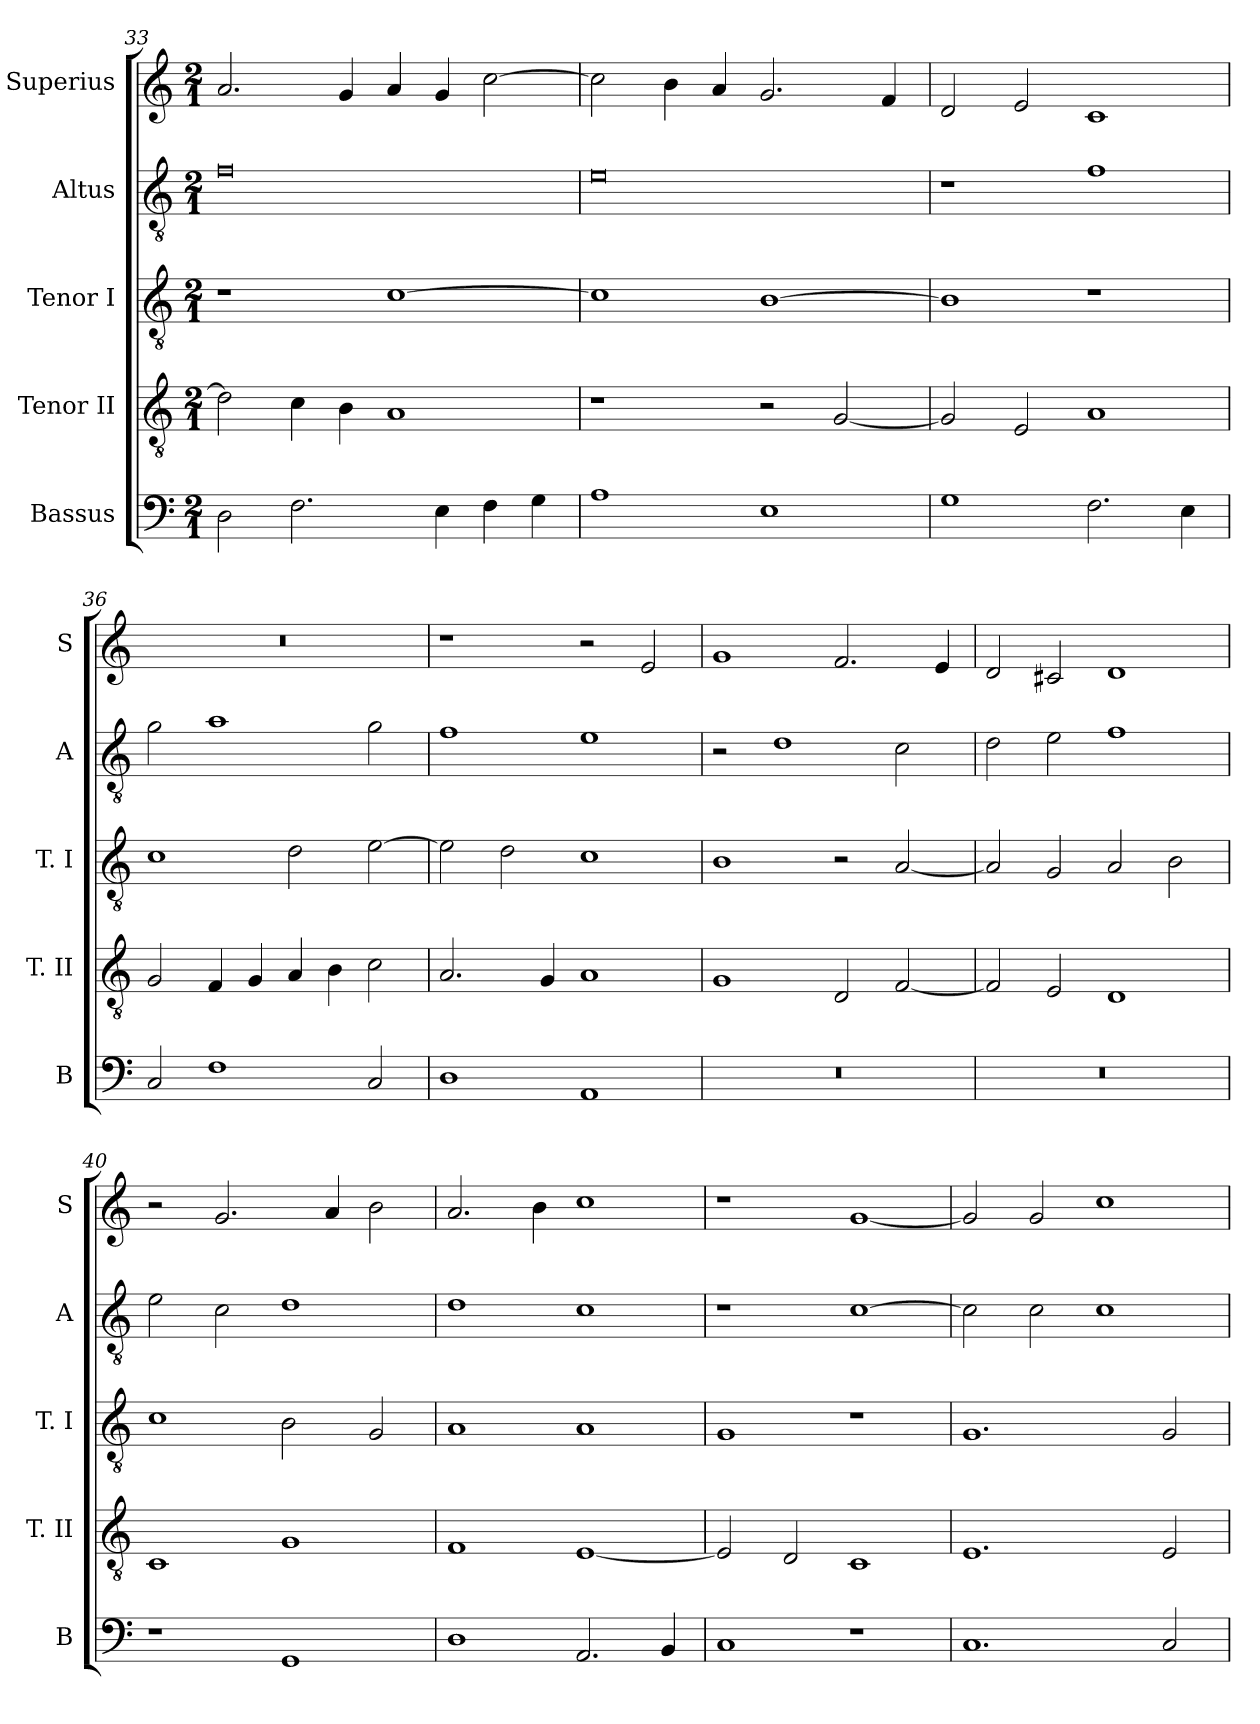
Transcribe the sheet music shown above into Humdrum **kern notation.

**kern	**kern	**kern	**kern	**kern
*part5	*part4	*part3	*part2	*part1
*staff5	*staff4	*staff3	*staff2	*staff1
*I"Bassus	*I"Tenor II	*I"Tenor I	*I"Altus	*I"Superius
*I'B	*I'T. II	*I'T. I	*I'A	*I'S
*clefF4	*clefGv2	*clefGv2	*clefGv2	*clefG2
*k[]	*k[]	*k[]	*k[]	*k[]
*C:	*C:	*C:	*C:	*C:
*M2/1	*M2/1	*M2/1	*M2/1	*M2/1
=33	=33	=33	=33	=33
2D	2d]	1r	0f	2.a
2.F	4c	.	.	.
.	4B	.	.	4g
.	1A	[1c	.	4a
4E	.	.	.	4g
4F	.	.	.	[2cc
4G	.	.	.	.
=34	=34	=34	=34	=34
1A	1r	1c]	0e	2cc]
.	.	.	.	4b
.	.	.	.	4a
1E	2r	[1B	.	2.g
.	[2G	.	.	.
.	.	.	.	4f
=35	=35	=35	=35	=35
1G	2G]	1B]	1r	2d
.	2E	.	.	2e
2.F	1A	1r	1f	1c
4E	.	.	.	.
=36	=36	=36	=36	=36
2C	2G	1c	2g	0r
1F	4F	.	1a	.
.	4G	.	.	.
.	4A	2d	.	.
.	4B	.	.	.
2C	2c	[2e	2g	.
=37	=37	=37	=37	=37
1D	2.A	2e]	1f	1r
.	.	2d	.	.
.	4G	.	.	.
1AA	1A	1c	1e	2r
.	.	.	.	2e
=38	=38	=38	=38	=38
0r	1G	1B	2r	1g
.	.	.	1d	.
.	2D	2r	.	2.f
.	[2F	[2A	2c	.
.	.	.	.	4e
=39	=39	=39	=39	=39
0r	2F]	2A]	2d	2d
.	2E	2G	2e	2c#X
.	1D	2A	1f	1d
.	.	2B	.	.
=40	=40	=40	=40	=40
1r	1C	1c	2e	2r
.	.	.	2c	2.g
1GG	1G	2B	1d	.
.	.	.	.	4a
.	.	2G	.	2b
=41	=41	=41	=41	=41
1D	1F	1A	1d	2.a
.	.	.	.	4b
2.AA	[1E	1A	1c	1cc
4BB	.	.	.	.
=42	=42	=42	=42	=42
1C	2E]	1G	1r	1r
.	2D	.	.	.
1r	1C	1r	[1c	[1g
=43	=43	=43	=43	=43
1.C	1.E	1.G	2c]	2g]
.	.	.	2c	2g
.	.	.	1c	1cc
2C	2E	2G	.	.
=	=	=	=	=
*-	*-	*-	*-	*-
